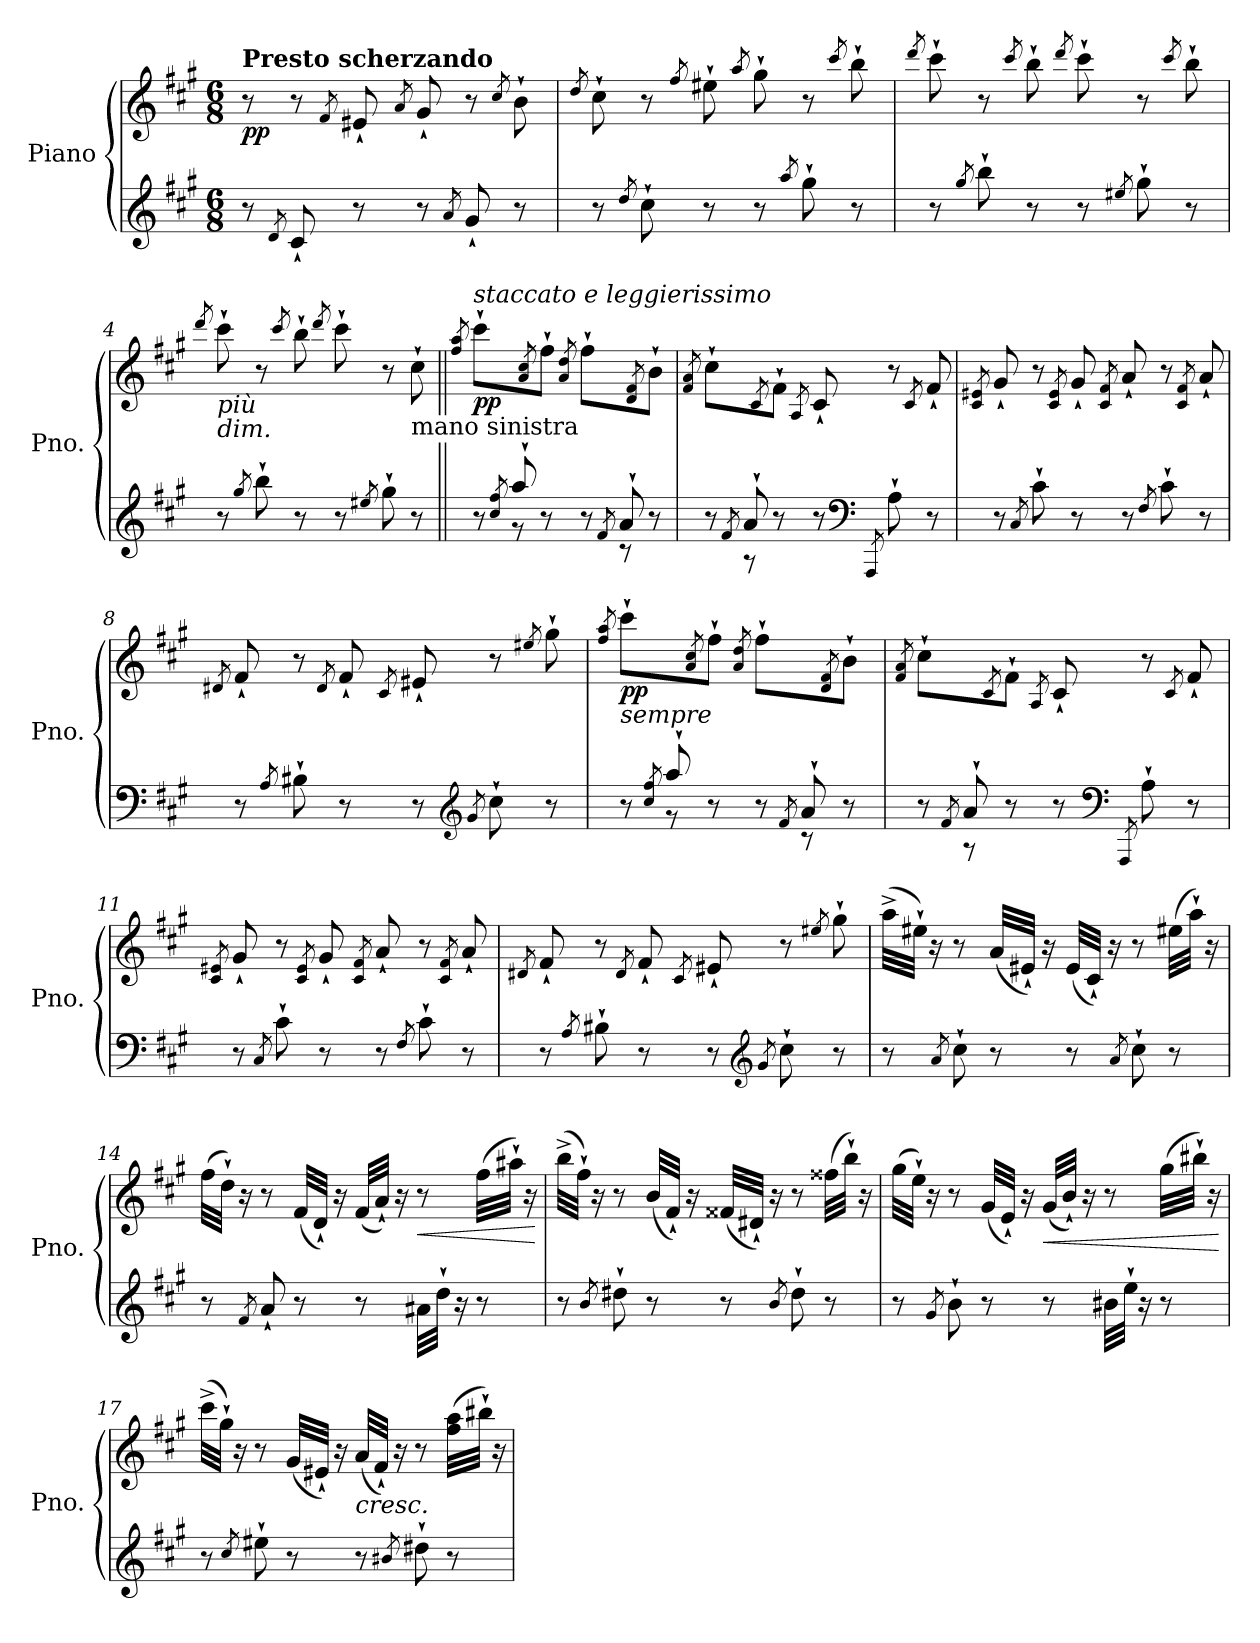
**kern	**kern	**dynam
*part1	*part1	*part1
*staff2	*staff1	*staff1/2
*I"Piano	*	*
*I'Pno.	*	*
*clefG2	*clefG2	*
*k[f#c#g#]	*k[f#c#g#]	*
*M6/8	*M6/8	*
*MM180	*MM180	*
=1	=1	=1
!	!LO:TX:a:B:t=Presto scherzando	!
!	!	!LO:DY:b
8r	8r	pp
8qd</	.	.
8c#<`/	8r	.
.	8qf#/	.
8r	8e#X`/	.
.	8qa/	.
8r	8g#`/	.
8qa</	.	.
8g#<`/	8r	.
.	8qcc#/	.
8r	8b`\	.
=2	=2	=2
.	8qdd/	.
8r	8cc#`\	.
8qdd</	.	.
8cc#<`\	8r	.
.	8qff#/	.
8r	8ee#X`\	.
.	8qaa/	.
8r	8gg#`\	.
8qaa</	.	.
8gg#<`\	8r	.
.	8qccc#/	.
8r	8bb`\	.
=3	=3	=3
.	8qddd/	.
8r	8ccc#`\	.
8qgg#</	.	.
8bb<`\	8r	.
.	8qccc#/	.
8r	8bb`\	.
.	8qddd/	.
8r	8ccc#`\	.
8qee#X</	.	.
8gg#<`\	8r	.
.	8qccc#/	.
8r	8bb`\	.
!!LO:LB:g=z
=4	=4	=4
.	8qddd/	.
!	!LO:TX:b:i:t=più	!
!	!LO:TX:b:i:t=dim.	!
8r	8ccc#`\	.
8qgg#</	.	.
8bb<`\	8r	.
.	8qccc#/	.
8r	8bb`\	.
.	8qddd/	.
8r	8ccc#`\	.
8qee#X</	.	.
8gg#<`\	8r	.
!	!LO:TX:b:t=mano sinistra	!
8r	8cc#`\	.
=5||	=5||	=5||
.	8qff#/ 8qaa/	.
*^	*	*
!	!	!LO:TX:a:i:t=staccato e leggierissimo	!
!	!	!	!LO:DY:b
8ryy	8r	8ccc#`\L	pp
8qcc#/ 8qff#/	.	.	.
8aa`/	8r	8ryy	.
.	.	8qa/ 8qcc#/	.
4ryy	8r	8ff#`\J	.
.	.	8qa/ 8qdd/	.
.	8r	8ff#`\L	.
8qf#/	.	.	.
8a`/	8r	8ryy	.
.	.	8qd/ 8qf#/	.
8ryy	8r	8b`\J	.
=6	=6	=6	=6
.	.	8qf#/ 8qa/	.
8ryy	8r	8cc#`\L	.
8qf#/	.	.	.
8a`/	8r	8ryy	.
.	.	8qc#/	.
2ryy	8r	8f#`\J	.
.	.	8qA/	.
.	8r	8c#`/	.
.	8qF#</	.	.
*clefF4	*	*	*
.	8A<`\	8r	.
.	.	8qc#/	.
.	8r	8f#`/	.
*v	*v	*	*
=7	=7	=7
.	8qc#/ 8qe#X/	.
8r	8g#`/	.
8qC#</	.	.
8c#<`\	8r	.
.	8qc#/ 8qe#/	.
8r	8g#`/	.
.	8qc#/ 8qf#/	.
8r	8a`/	.
8qF#</	.	.
8c#<`\	8r	.
.	8qc#/ 8qf#/	.
8r	8a`/	.
!!LO:LB:g=z
=8	=8	=8
.	8qd#X/	.
8r	8f#`/	.
8qA</	.	.
8B#X<`\	8r	.
.	8qd#/	.
8r	8f#`/	.
.	8qc#/	.
8r	8e#X`/	.
*clefG2	*	*
8qg#</	.	.
8cc#<`\	8r	.
.	8qee#X/	.
8r	8gg#`\	.
=9	=9	=9
.	8qff#/ 8qaa/	.
*^	*	*
!	!	!LO:TX:b:i:t=sempre	!
!	!	!	!LO:DY:b
8ryy	8r	8ccc#`\L	pp
8qcc#/ 8qff#/	.	.	.
8aa`/	8r	8ryy	.
.	.	8qa/ 8qcc#/	.
4ryy	8r	8ff#`\J	.
.	.	8qa/ 8qdd/	.
.	8r	8ff#`\L	.
8qf#/	.	.	.
8a`/	8r	8ryy	.
.	.	8qd/ 8qf#/	.
8ryy	8r	8b`\J	.
=10	=10	=10	=10
.	.	8qf#/ 8qa/	.
8ryy	8r	8cc#`\L	.
8qf#/	.	.	.
8a`/	8r	8ryy	.
.	.	8qc#/	.
2ryy	8r	8f#`\J	.
.	.	8qA/	.
.	8r	8c#`/	.
.	8qF#</	.	.
*clefF4	*	*	*
.	8A<`\	8r	.
.	.	8qc#/	.
.	8r	8f#`/	.
*v	*v	*	*
=11	=11	=11
.	8qc#/ 8qe#X/	.
8r	8g#`/	.
8qC#</	.	.
8c#<`\	8r	.
.	8qc#/ 8qe#/	.
8r	8g#`/	.
.	8qc#/ 8qf#/	.
8r	8a`/	.
8qF#</	.	.
8c#<`\	8r	.
.	8qc#/ 8qf#/	.
8r	8a`/	.
!!LO:LB:g=z
=12	=12	=12
.	8qd#X/	.
8r	8f#`/	.
8qA</	.	.
8B#X<`\	8r	.
.	8qd#/	.
8r	8f#`/	.
.	8qc#/	.
8r	8e#X`/	.
*clefG2	*	*
8qg#</	.	.
8cc#<`\	8r	.
.	8qee#X/	.
8r	8gg#`\	.
=13	=13	=13
8r	(>32aa^\LLL	.
.	32ee#X`\JJJ)	.
.	16r	.
8qa</	.	.
8cc#<`\	8r	.
8r	(<32a/LLL	.
.	32e#X`/JJJ)	.
.	16r	.
8r	(<32e#/LLL	.
.	32c#`/JJJ)	.
.	16r	.
8qa</	.	.
8cc#<`\	8r	.
8r	(>32ee#X\LLL	.
.	32aa`\JJJ)	.
.	16r	.
=14	=14	=14
8r	(>32ff#\LLL	.
.	32dd`\JJJ)	.
.	16r	.
8qf#</	.	.
8a<`/	8r	.
8r	(<32f#/LLL	.
.	32d`/JJJ)	.
.	16r	.
8r	(<32f#/LLL	.
.	32a`/JJJ)	.
.	16r	.
!	!	!LO:HP:b
32a#X<\LLL	8r	<
32dd<`\JJJ	.	.
16r	.	.
8r	(>32ff#\LLL	.
.	32aa#X`\JJJ)	.
.	16r	.
.	.	[
!!LO:LB:g=z
=15	=15	=15
8r	(>32bb^\LLL	.
.	32ff#`\JJJ)	.
.	16r	.
8qb</	.	.
8dd#X<`\	8r	.
8r	(<32b/LLL	.
.	32f#`/JJJ)	.
.	16r	.
8r	(<32f##X/LLL	.
.	32d#X`/JJJ)	.
.	16r	.
8qb</	.	.
8dd#<`\	8r	.
8r	(>32ff##X\LLL	.
.	32bb`\JJJ)	.
.	16r	.
=16	=16	=16
8r	(>32gg#\LLL	.
.	32ee`\JJJ)	.
.	16r	.
8qg#</	.	.
8b<`\	8r	.
8r	(<32g#/LLL	.
.	32e`/JJJ)	.
.	16r	.
!	!	!LO:HP:b
8r	(<32g#/LLL	<
.	32b`/JJJ)	.
.	16r	.
32b#X<\LLL	8r	.
32ee<`\JJJ	.	.
16r	.	.
8r	(>32gg#\LLL	.
.	32bb#X`\JJJ)	.
.	16r	.
.	.	[
=17	=17	=17
8r	(>32ccc#^\LLL	.
.	32gg#`\JJJ)	.
.	16r	.
8qcc#</	.	.
8ee#X<`\	8r	.
8r	(<32g#/LLL	.
.	32e#X`/JJJ)	.
.	16r	.
!	!LO:TX:b:i:t=cresc.	!
8r	(<32a/LLL	.
.	32f#`/JJJ)	.
.	16r	.
8qb#X</	.	.
8dd#X<`\	8r	.
8r	(>32ff#\ 32aa\LLL	.
.	32bb#X`\JJJ)	.
.	16r	.
=	=	=
*-	*-	*-
